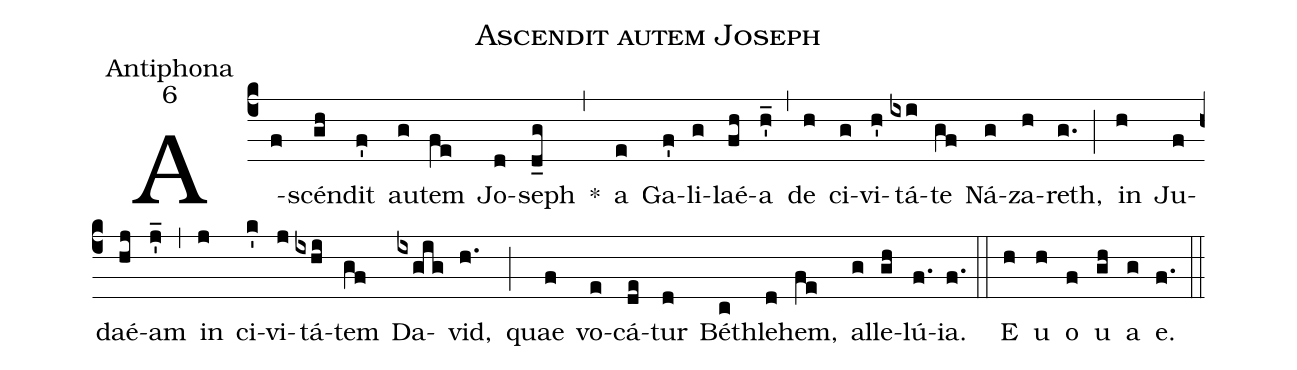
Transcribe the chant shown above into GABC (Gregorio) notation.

name:Ascendit autem Joseph;
office-part:Antiphona;
mode:6;
%%
(c4) A(f)scén(gh)dit(f') au(g)tem(fe) Jo(d)seph(d_g) *(,) a(e) Ga(f')li(g)laé(fh)a(h'_) (,) de(h) ci(g)vi(h')tá(ixi)te(gf) Ná(g)za(h)reth,(g.) (;) in(h) Ju(f)daé(hj)am(j'_) (,) in(j) ci(k')vi(j)tá(ixhi)tem(gf) Da(ixgig)vid,(h.) (;) quae(f) vo(e)cá(de)tur(d) Bé(c)thle(d)hem,(fe) al(g)le(gh)lú(f.)ia.(f.) (::) <eu>E(h) u(h) o(f) u(gh) a(g) e.</eu>(f.) (::)
